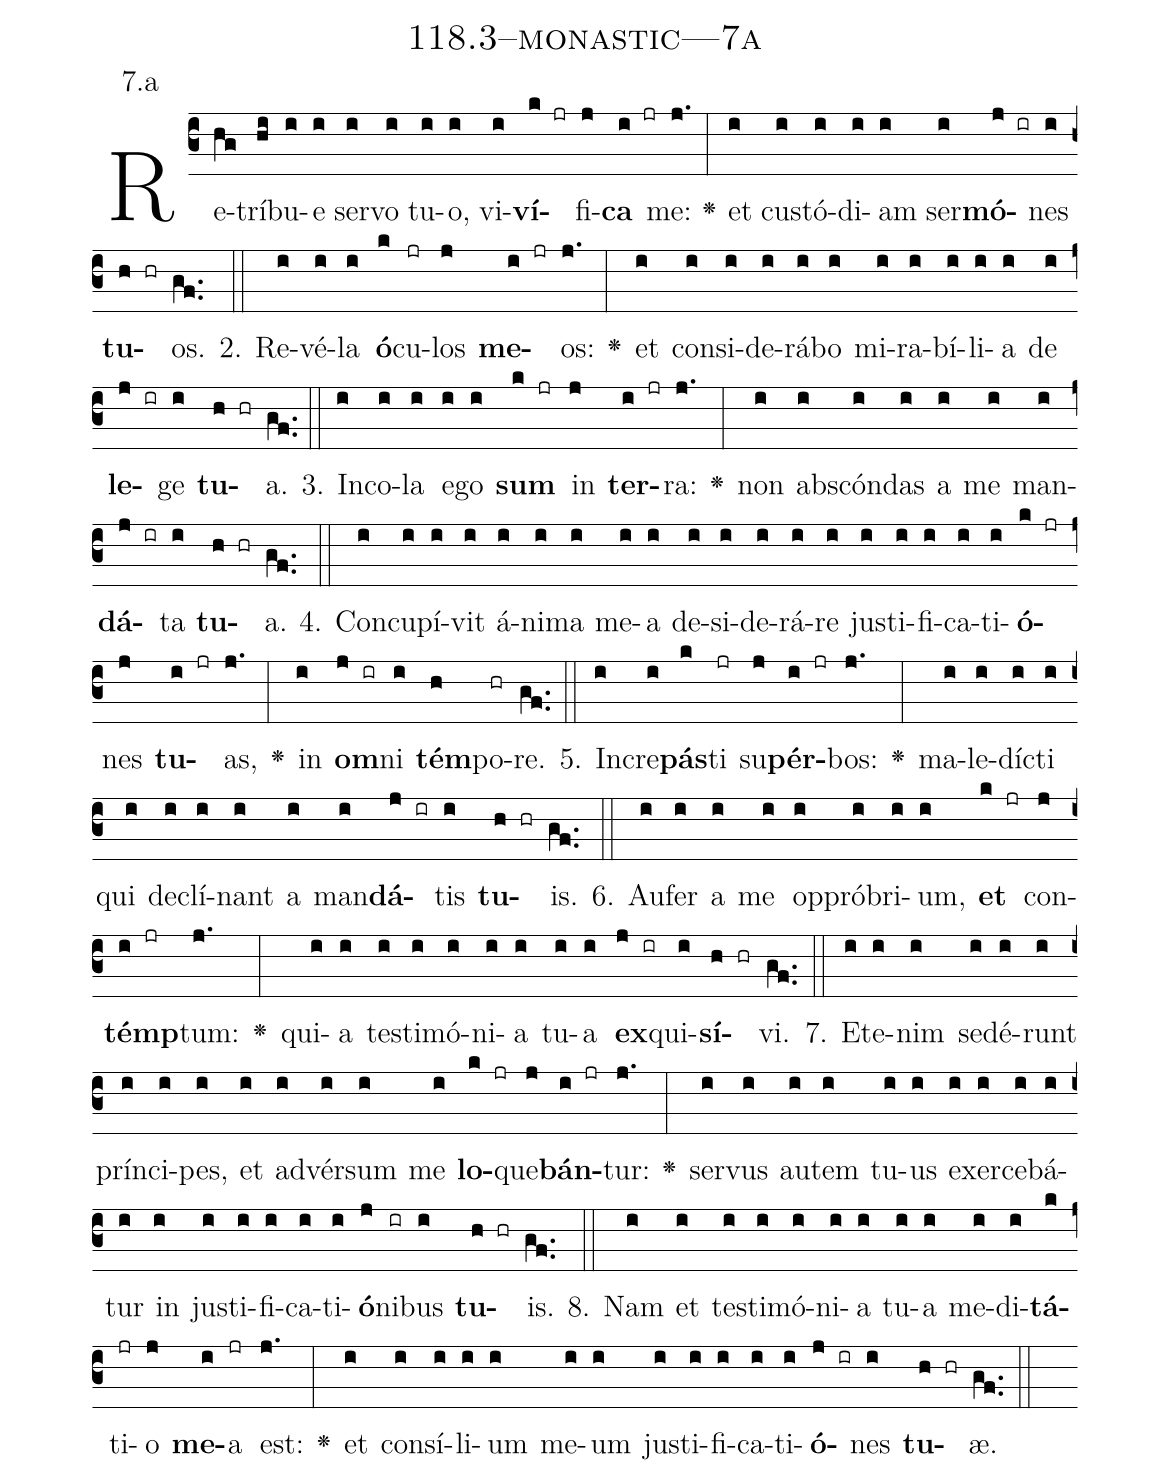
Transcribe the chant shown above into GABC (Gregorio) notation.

name: 118.3--monastic---7a;
annotation: 7.a;
%%
(c3)Re(hg)trí(hi)bu(i)e(i) ser(i)vo(i) tu(i)o,(i) vi(i)<b>ví</b>(k jr)fi(j)<b>ca</b>(i jr) me:(j.) <v>\greheightstar</v>(:) et(i) cus(i)tó(i)di(i)am(i) ser(i)<b>mó</b>(j ir)nes(i) <b>tu</b>(h hr)os.(gf..) (::)
2. Re(i)vé(i)la(i) <b>ó</b>(k)cu(jr)los(j) <b>me</b>(i jr)os:(j.) <v>\greheightstar</v>(:) et(i) con(i)si(i)de(i)rá(i)bo(i) mi(i)ra(i)bí(i)li(i)a(i) de(i) <b>le</b>(j ir)ge(i) <b>tu</b>(h hr)a.(gf..) (::)
3. In(i)co(i)la(i) e(i)go(i) <b>sum</b>(k jr) in(j) <b>ter</b>(i jr)ra:(j.) <v>\greheightstar</v>(:) non(i) abs(i)cón(i)das(i) a(i) me(i) man(i)<b>dá</b>(j ir)ta(i) <b>tu</b>(h hr)a.(gf..) (::)
4. Con(i)cu(i)pí(i)vit(i) á(i)ni(i)ma(i) me(i)a(i) de(i)si(i)de(i)rá(i)re(i) jus(i)ti(i)fi(i)ca(i)ti(i)<b>ó</b>(k jr)nes(j) <b>tu</b>(i jr)as,(j.) <v>\greheightstar</v>(:) in(i) <b>om</b>(j ir)ni(i) <b>tém</b>(h)po(hr)re.(gf..) (::)
5. In(i)cre(i)<b>pás</b>(k)ti(jr) su(j)<b>pér</b>(i jr)bos:(j.) <v>\greheightstar</v>(:) ma(i)le(i)díc(i)ti(i) qui(i) de(i)clí(i)nant(i) a(i) man(i)<b>dá</b>(j ir)tis(i) <b>tu</b>(h hr)is.(gf..) (::)
6. Au(i)fer(i) a(i) me(i) op(i)pró(i)bri(i)um,(i) <b>et</b>(k jr) con(j)<b>témp</b>(i jr)tum:(j.) <v>\greheightstar</v>(:) qui(i)a(i) tes(i)ti(i)mó(i)ni(i)a(i) tu(i)a(i) <b>ex</b>(j ir)qui(i)<b>sí</b>(h hr)vi.(gf..) (::)
7. Et(i)e(i)nim(i) se(i)dé(i)runt(i) prín(i)ci(i)pes,(i) et(i) ad(i)vér(i)sum(i) me(i) <b>lo</b>(k jr)que(j)<b>bán</b>(i jr)tur:(j.) <v>\greheightstar</v>(:) ser(i)vus(i) au(i)tem(i) tu(i)us(i) ex(i)er(i)ce(i)bá(i)tur(i) in(i) jus(i)ti(i)fi(i)ca(i)ti(i)<b>ó</b>(j)ni(ir)bus(i) <b>tu</b>(h hr)is.(gf..) (::)
8. Nam(i) et(i) tes(i)ti(i)mó(i)ni(i)a(i) tu(i)a(i) me(i)di(i)<b>tá</b>(k)ti(jr)o(j) <b>me</b>(i)a(jr) est:(j.) <v>\greheightstar</v>(:) et(i) con(i)sí(i)li(i)um(i) me(i)um(i) jus(i)ti(i)fi(i)ca(i)ti(i)<b>ó</b>(j ir)nes(i) <b>tu</b>(h hr)æ.(gf..) (::)
